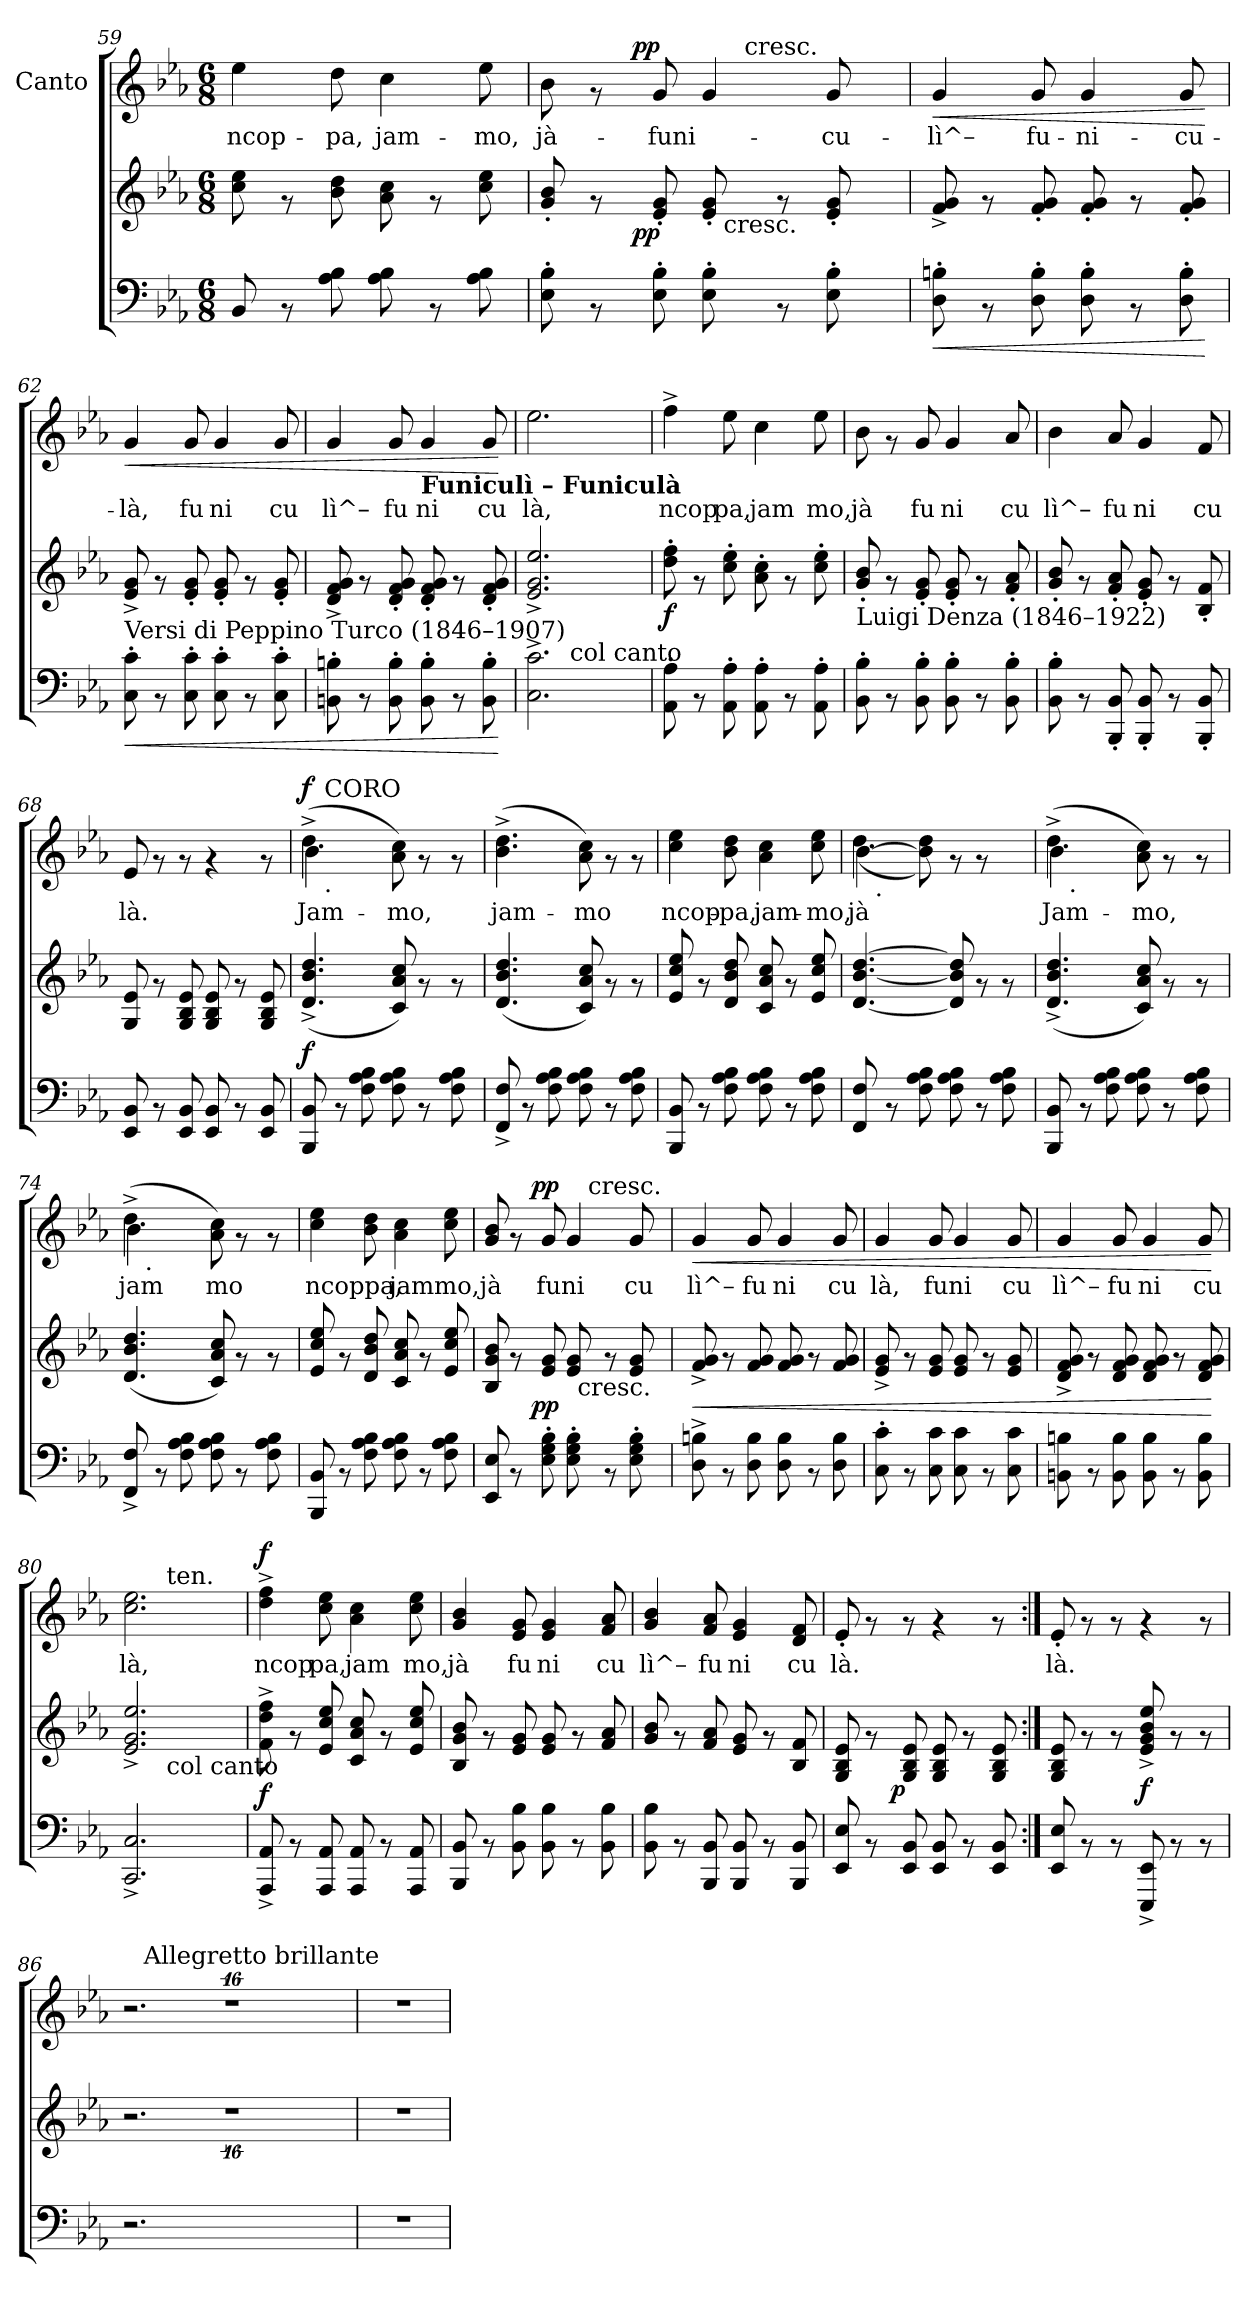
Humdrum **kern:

**kern	**dynam	**kern	**dynam	**kern	**text	**dynam
*part3	*part3	*part2	*part2	*part1	*part1	*part1
*staff3	*staff3	*staff2	*staff2	*staff1	*staff1	*staff1
*	*	*	*	*I"Canto	*	*
*clefF4	*	*clefG2	*	*clefG2	*	*
*k[b-e-a-]	*	*k[b-e-a-]	*	*k[b-e-a-]	*	*
*E-:	*	*E-:	*	*E-:	*	*
*M6/8	*	*M6/8	*	*M6/8	*	*
=59	=59	=59	=59	=59	=59	=59
!	!	!	!	!	!LO:LY:b:rj	!
8BB-/	.	8cc\ 8ee-\	.	4ee-\	ncop-	.
8rAA	.	8rf	.	.	.	.
!	!	!	!	!	!LO:LY:b:rj	!
8A-\ 8B-\	.	8b-\ 8dd\	.	8dd\	-pa,	.
!	!	!	!	!	!LO:LY:b:rj	!
8A-\ 8B-\	.	8a-\ 8cc\	.	4cc\	jam-	.
8rAA	.	8rf	.	.	.	.
!	!	!	!	!	!LO:LY:b:rj	!
8A-\ 8B-\	.	8cc\ 8ee-\	.	8ee-\	-mo,	.
=60	=60	=60	=60	=60	=60	=60
!	!	!	!	!	!LO:LY:b:rj	!
*	*	*^	*	*^	*	*
*	*	*	*^	*	*	*^	*	*
8E-\'> 8B-\'>	.	8g/'< 8b-/'<	8..ryy	4ryy	.	8b-\	8..ryy	4..ryy	jà-	.
8rAA	.	8rf	.	.	.	8rf	.	.	.	.
!	!	!	!	!	!LO:DY:b	!	!	!	!	!LO:DY:a
.	.	.	2ryy	.	pp	.	2ryy	.	.	pp
!	!	!	!	!	!	!	!	!	!LO:LY:b:rj	!
8E-\'> 8B-\'>	.	8e-/'< 8g/'<	.	8ryy	.	8g/	.	.	-funi-	.
8E-\'> 8B-\'>	.	8e-/'< 8g/'<	.	32ryy	.	4g/	.	.	.	.
!	!	!	!	!LO:TX:b:t=cresc.	!	!	!	!	!	!
.	.	.	.	4ryy	.	.	.	.	.	.
!	!	!	!	!	!	!	!	!LO:TX:a:t=cresc.	!	!
.	.	.	.	.	.	.	.	4ryy	.	.
8rAA	.	8rf	.	.	.	.	.	.	.	.
!	!	!	!	!	!	!	!	!	!LO:LY:b:rj	!
8E-\'> 8B-\'>	.	8e-/'< 8g/'<	.	.	.	8g/	.	.	-cu-	.
.	.	.	.	16.ryy	.	.	.	.	.	.
.	.	.	.	.	.	.	.	16ryy	.	.
.	.	.	32ryy	.	.	.	32ryy	.	.	.
=61	=61	=61	=61	=61	=61	=61	=61	=61	=61	=61
!	!LO:HP:b	!	!	!	!	!	!	!	!LO:LY:b:rj	!LO:HP:b
*	*	*v	*v	*v	*	*	*	*	*	*
*	*	*	*	*v	*v	*v	*	*
8D\'> 8Bn\'>	<	8f/^< 8g/^<	.	4g/	-lì^–	<
8rAA	.	8rf	.	.	.	.
!	!	!	!	!	!LO:LY:b:rj	!
8D\'> 8B\'>	.	8f/'< 8g/'<	.	8g/	fu-	.
!	!	!	!	!	!LO:LY:b:rj	!
8D\'> 8B\'>	.	8f/'< 8g/'<	.	4g/	-ni-	.
8rAA	.	8rf	.	.	.	.
!	!	!	!	!	!LO:LY:b:rj	!
8D\'> 8B\'>	.	8f/'< 8g/'<	.	8g/	-cu-	.
.	[	.	.	.	.	[
!!LO:PB:g=z
=62	=62	=62	=62	=62	=62	=62
!	!	!LO:TX:b:t=Versi di Peppino Turco (1846–1907)	!	!	!	!
!	!LO:HP:b	!	!	!	!LO:LY:b:rj	!LO:HP:b
8C\'> 8c\'>	<	8e-/^< 8g/^<	.	4g/	-là,	<
8rAA	.	8rf	.	.	.	.
!	!	!	!	!	!LO:LY:b:rj	!
8C\'> 8c\'>	.	8e-/'< 8g/'<	.	8g/	fu	.
!	!	!	!	!	!LO:LY:b:rj	!
8C\'> 8c\'>	.	8e-/'< 8g/'<	.	4g/	ni	.
8rAA	.	8rf	.	.	.	.
!	!	!	!	!	!LO:LY:b:rj	!
8C\'> 8c\'>	.	8e-/'< 8g/'<	.	8g/	cu	.
=63	=63	=63	=63	=63	=63	=63
!	!	!	!	!	!LO:LY:b:rj	!
8BBn\'> 8Bn\'>	.	8d/^< 8f/^< 8g/^<	.	4g/	lì^–	.
8rAA	.	8rf	.	.	.	.
!	!	!	!	!	!LO:LY:b:rj	!
8BB\'> 8B\'>	.	8d/'< 8f/'< 8g/'<	.	8g/	fu	.
!	!	!	!	!LO:TX:b:B:t=Funiculì – Funiculà	!	!
!	!	!	!	!	!LO:LY:b:rj	!
8BB\'> 8B\'>	.	8d/'< 8f/'< 8g/'<	.	4g/	ni	.
8rAA	.	8rf	.	.	.	.
!	!	!	!	!	!LO:LY:b:rj	!
8BB\'> 8B\'>	.	8d/'< 8f/'< 8g/'<	.	8g/	cu	.
.	[	.	.	.	.	[
=64	=64	=64	=64	=64	=64	=64
!	!	!	!	!	!LO:LY:b:rj	!
*^	*	*	*	*	*	*
2.C\^> 2.c\^>	8..ryy	.	2.e-/^< 2.g/^< 2.ee-/^<	.	2.ee-\	là,	.
!	!LO:TX:a:t=col canto	!	!	!	!	!	!
.	2ryy	.	.	.	.	.	.
.	32ryy	.	.	.	.	.	.
=65	=65	=65	=65	=65	=65	=65	=65
!	!	!	!	!LO:DY:b	!	!LO:LY:b:rj	!
*v	*v	*	*	*	*	*	*
8AA-\'> 8A-\'>	.	8dd\'> 8ff\'>	f	4ff^>\	ncop	.
8rAA	.	8rf	.	.	.	.
!	!	!	!	!	!LO:LY:b:rj	!
8AA-\'> 8A-\'>	.	8cc\'> 8ee-\'>	.	8ee-\	pa,	.
!	!	!	!	!	!LO:LY:b:rj	!
8AA-\'> 8A-\'>	.	8a-\'> 8cc\'>	.	4cc\	jam	.
8rAA	.	8rf	.	.	.	.
!	!	!	!	!	!LO:LY:b:rj	!
8AA-\'> 8A-\'>	.	8cc\'> 8ee-\'>	.	8ee-\	mo,	.
=66	=66	=66	=66	=66	=66	=66
!	!	!LO:TX:b:t=Luigi Denza (1846–1922)	!	!	!	!
!	!	!	!	!	!LO:LY:b:rj	!
8BB-\'> 8B-\'>	.	8g/'< 8b-/'<	.	8b-\	jà	.
8rAA	.	8rf	.	8rf	.	.
!	!	!	!	!	!LO:LY:b:rj	!
8BB-\'> 8B-\'>	.	8e-/'< 8g/'<	.	8g/	fu	.
!	!	!	!	!	!LO:LY:b:rj	!
8BB-\'> 8B-\'>	.	8e-/'< 8g/'<	.	4g/	ni	.
8rAA	.	8rf	.	.	.	.
!	!	!	!	!	!LO:LY:b:rj	!
8BB-\'> 8B-\'>	.	8f/'< 8a-/'<	.	8a-/	cu	.
=67	=67	=67	=67	=67	=67	=67
!	!	!	!	!	!LO:LY:b:rj	!
8BB-\'> 8B-\'>	.	8g/'< 8b-/'<	.	4b-\	lì^–	.
8rAA	.	8rf	.	.	.	.
!	!	!	!	!	!LO:LY:b:rj	!
8BBB-/'< 8BB-/'<	.	8f/'< 8a-/'<	.	8a-/	fu	.
!	!	!	!	!	!LO:LY:b:rj	!
8BBB-/'< 8BB-/'<	.	8e-/'< 8g/'<	.	4g/	ni	.
8rAA	.	8rf	.	.	.	.
!	!	!	!	!	!LO:LY:b:rj	!
8BBB-/'< 8BB-/'<	.	8B-/'< 8f/'<	.	8f/	cu	.
!!LO:LB:g=z
=68	=68	=68	=68	=68	=68	=68
!	!	!	!	!	!LO:LY:b:rj	!
8EE-/ 8BB-/	.	8G/ 8e-/	.	8e-/	là.	.
8rAA	.	8rf	.	8rf	.	.
8EE-/ 8BB-/	.	8G/ 8B-/ 8e-/	.	8rf	.	.
8EE-/ 8BB-/	.	8G/ 8B-/ 8e-/	.	4rf	.	.
8rAA	.	8rf	.	.	.	.
8EE-/ 8BB-/	.	8G/ 8B-/ 8e-/	.	8rf	.	.
=69	=69	=69	=69	=69	=69	=69
*	*	*	*	*^	*	*
!	!LO:DY:a	!	!	!	!	!LO:LY:b:rj	!LO:DY:a
*	*	*	*	*	*^	*	*
8BBB-/ 8BB-/	f	(<4.d/^< 4.b-/^< 4.dd/^<	.	(>4.dd^<\	4b-\	16.ryy	Jam-	f
!	!	!	!	!	!	!LO:TX:a:t=CORO	!	!
!	!	!	!	!	!	!LO:TX:b:t=.	!	!
.	.	.	.	.	.	2ryy	.	.
8rAA	.	.	.	.	.	.	.	.
8F\ 8A-\ 8B-\	.	.	.	.	2ryy	.	.	.
!	!	!	!	!	!	!	!LO:LY:b:rj	!
8F\ 8A-\ 8B-\	.	8c/ 8a-/ 8cc/)	.	8a-\ 8cc\)	.	.	mo,	.
8rAA	.	8rf	.	8rf	.	.	.	.
.	.	.	.	.	.	8ryy	.	.
8F\ 8A-\ 8B-\	.	8rf	.	8rf	.	.	.	.
.	.	.	.	.	.	32ryy	.	.
=70	=70	=70	=70	=70	=70	=70	=70	=70
!	!	!	!	!	!	!	!LO:LY:b:rj	!
*	*	*	*	*v	*v	*v	*	*
8FF/^< 8F/^<	.	(<4.d/ 4.b-/ 4.dd/	.	(>4.b-\^> 4.dd\^>	-jam-	.
8rAA	.	.	.	.	.	.
8F\ 8A-\ 8B-\	.	.	.	.	.	.
!	!	!	!	!	!LO:LY:b:rj	!
8F\ 8A-\ 8B-\	.	8c/ 8a-/ 8cc/)	.	8a-\ 8cc\)	-mo	.
8rAA	.	8rf	.	8rf	.	.
8F\ 8A-\ 8B-\	.	8rf	.	8rf	.	.
=71	=71	=71	=71	=71	=71	=71
!	!	!	!	!	!LO:LY:b:rj	!
8BBB-/ 8BB-/	.	8e-/ 8cc/ 8ee-/	.	4cc\ 4ee-\	ncop-	.
8rAA	.	8rf	.	.	.	.
!	!	!	!	!	!LO:LY:b:rj	!
8F\ 8A-\ 8B-\	.	8d/ 8b-/ 8dd/	.	8b-\ 8dd\	-pa,	.
!	!	!	!	!	!LO:LY:b:rj	!
8F\ 8A-\ 8B-\	.	8c/ 8a-/ 8cc/	.	4a-\ 4cc\	jam-	.
8rAA	.	8rf	.	.	.	.
!	!	!	!	!	!LO:LY:b:rj	!
8F\ 8A-\ 8B-\	.	8e-/ 8cc/ 8ee-/	.	8cc\ 8ee-\	-mo,	.
=72	=72	=72	=72	=72	=72	=72
*	*	*	*	*^	*	*
*	*	*	*	*	*^	*	*
!	!	!	!	!	!	!	!LO:LY:b:rj	!
8FF/ 8F/	.	[<4.d/ [<4.b-/ [>4.dd/	.	16.ryy	(>4.dd\	[<4b-\	jà	.
!	!	!	!	!LO:TX:b:t=.	!	!	!	!
.	.	.	.	8ryy	.	.	.	.
8rAA	.	.	.	.	.	.	.	.
.	.	.	.	2ryy	.	.	.	.
8F\ 8A-\ 8B-\	.	.	.	.	.	8b-\] 8dd\)	.	.
8F\ 8A-\ 8B-\	.	8d/] 8b-/] 8dd/]	.	.	8ryy	8rf	.	.
8rAA	.	8rf	.	.	4ryy	8rf	.	.
8F\ 8A-\ 8B-\	.	8rf	.	.	.	8ryy	.	.
.	.	.	.	32ryy	.	.	.	.
=73	=73	=73	=73	=73	=73	=73	=73	=73
!	!	!	!	!	!	!	!LO:LY:b:rj	!
8BBB-/ 8BB-/	.	(<4.d/^< 4.b-/^< 4.dd/^<	.	(>4.dd^<\	4b-\	16.ryy	Jam-	.
!	!	!	!	!	!	!LO:TX:b:t=.	!	!
.	.	.	.	.	.	2ryy	.	.
8rAA	.	.	.	.	.	.	.	.
8F\ 8A-\ 8B-\	.	.	.	.	2ryy	.	.	.
!	!	!	!	!	!	!	!LO:LY:b:rj	!
8F\ 8A-\ 8B-\	.	8c/ 8a-/ 8cc/)	.	8a-\ 8cc\)	.	.	mo,	.
8rAA	.	8rf	.	8rf	.	.	.	.
.	.	.	.	.	.	8ryy	.	.
8F\ 8A-\ 8B-\	.	8rf	.	8rf	.	.	.	.
.	.	.	.	.	.	32ryy	.	.
!!LO:LB:g=z	!!	!!
=74	=74	=74	=74	=74	=74	=74	=74	=74
!	!	!	!	!	!	!	!LO:LY:b:rj	!
8FF/^< 8F/^<	.	(<4.d/ 4.b-/ 4.dd/	.	(>4.dd^<\	4b-\	16.ryy	jam	.
!	!	!	!	!	!	!LO:TX:b:t=.	!	!
.	.	.	.	.	.	2ryy	.	.
8rAA	.	.	.	.	.	.	.	.
8F\ 8A-\ 8B-\	.	.	.	.	2ryy	.	.	.
!	!	!	!	!	!	!	!LO:LY:b:rj	!
8F\ 8A-\ 8B-\	.	8c/ 8a-/ 8cc/)	.	8a-\ 8cc\)	.	.	-mo	.
8rAA	.	8rf	.	8rf	.	.	.	.
.	.	.	.	.	.	8ryy	.	.
8F\ 8A-\ 8B-\	.	8rf	.	8rf	.	.	.	.
.	.	.	.	.	.	32ryy	.	.
=75	=75	=75	=75	=75	=75	=75	=75	=75
!	!	!	!	!	!	!	!LO:LY:b:rj	!
*	*	*	*	*v	*v	*v	*	*
8BBB-/ 8BB-/	.	8e-/ 8cc/ 8ee-/	.	4cc\ 4ee-\	ncoppa,	.
8rAA	.	8rf	.	.	.	.
8F\ 8A-\ 8B-\	.	8d/ 8b-/ 8dd/	.	8b-\ 8dd\	.	.
!	!	!	!	!	!LO:LY:b:rj	!
8F\ 8A-\ 8B-\	.	8c/ 8a-/ 8cc/	.	4a-\ 4cc\	jammo,	.
8rAA	.	8rf	.	.	.	.
8F\ 8A-\ 8B-\	.	8e-/ 8cc/ 8ee-/	.	8cc\ 8ee-\	.	.
=76	=76	=76	=76	=76	=76	=76
!	!	!	!	!	!LO:LY:b:rj	!
*	*	*^	*	*^	*	*
*	*	*	*^	*	*	*^	*	*
8EE-/ 8E-/	.	8B-/ 8g/ 8b-/	8..ryy	4ryy	.	8g/ 8b-/	8..ryy	4..ryy	jà	.
8rAA	.	8rf	.	.	.	8rf	.	.	.	.
!	!	!	!	!	!LO:DY:b	!	!	!	!	!LO:DY:a
.	.	.	2ryy	.	pp	.	2ryy	.	.	pp
!	!	!	!	!	!	!	!	!	!LO:LY:b:rj	!
8E-\'> 8G\'> 8B-\'>	.	8e-/ 8g/	.	8ryy	.	8g/	.	.	funi	.
8E-\'> 8G\'> 8B-\'>	.	8e-/ 8g/	.	32ryy	.	4g/	.	.	.	.
!	!	!	!	!LO:TX:b:t=cresc.	!	!	!	!	!	!
.	.	.	.	4ryy	.	.	.	.	.	.
!	!	!	!	!	!	!	!	!LO:TX:a:t=cresc.	!	!
.	.	.	.	.	.	.	.	4ryy	.	.
8rAA	.	8rf	.	.	.	.	.	.	.	.
!	!	!	!	!	!	!	!	!	!LO:LY:b:rj	!
8E-\'> 8G\'> 8B-\'>	.	8e-/ 8g/	.	.	.	8g/	.	.	cu	.
.	.	.	.	16.ryy	.	.	.	.	.	.
.	.	.	.	.	.	.	.	16ryy	.	.
.	.	.	32ryy	.	.	.	32ryy	.	.	.
=77	=77	=77	=77	=77	=77	=77	=77	=77	=77	=77
!	!	!	!	!	!LO:HP:b	!	!	!	!LO:LY:b:rj	!LO:HP:b
*	*	*v	*v	*v	*	*	*	*	*	*
*	*	*	*	*v	*v	*v	*	*
8D\^> 8Bn\^>	.	8f/^< 8g/^<	<	4g/	lì^–	<
8rAA	.	8rf	.	.	.	.
!	!	!	!	!	!LO:LY:b:rj	!
8D\ 8B\	.	8f/ 8g/	.	8g/	fu	.
!	!	!	!	!	!LO:LY:b:rj	!
8D\ 8B\	.	8f/ 8g/	.	4g/	ni	.
8rAA	.	8rf	.	.	.	.
!	!	!	!	!	!LO:LY:b:rj	!
8D\ 8B\	.	8f/ 8g/	.	8g/	cu	.
=78	=78	=78	=78	=78	=78	=78
!	!	!	!	!	!LO:LY:b:rj	!
8C\'> 8c\'>	.	8e-/^< 8g/^<	.	4g/	là,	.
8rAA	.	8rf	.	.	.	.
!	!	!	!	!	!LO:LY:b:rj	!
8C\ 8c\	.	8e-/ 8g/	.	8g/	funi	.
8C\ 8c\	.	8e-/ 8g/	.	4g/	.	.
8rAA	.	8rf	.	.	.	.
!	!	!	!	!	!LO:LY:b:rj	!
8C\ 8c\	.	8e-/ 8g/	.	8g/	cu	.
=79	=79	=79	=79	=79	=79	=79
!	!	!	!	!	!LO:LY:b:rj	!
8BBn\ 8Bn\	.	8d/^< 8f/^< 8g/^<	.	4g/	lì^–	.
8rAA	.	8rf	.	.	.	.
!	!	!	!	!	!LO:LY:b:rj	!
8BB\ 8B\	.	8d/ 8f/ 8g/	.	8g/	fu	.
!	!	!	!	!	!LO:LY:b:rj	!
8BB\ 8B\	.	8d/ 8f/ 8g/	.	4g/	ni	.
8rAA	.	8rf	.	.	.	.
!	!	!	!	!	!LO:LY:b:rj	!
8BB\ 8B\	.	8d/ 8f/ 8g/	.	8g/	cu	.
.	.	.	[	.	.	[
!!LO:LB:g=z
=80	=80	=80	=80	=80	=80	=80
!	!	!	!	!	!LO:LY:b:rj	!
*^	*	*	*	*^	*	*
2.CC/^< 2.C/^<	8..ryy	.	2.e-/^< 2.g/^< 2.ee-/^<	.	2.cc\ 2.ee-\	8..ryy	là,	.
!	!	!	!	!	!	!LO:TX:a:t=ten.	!	!
!	!LO:TX:a:t=col canto	!	!	!	!	!	!	!
.	2ryy	.	.	.	.	2ryy	.	.
.	32ryy	.	.	.	.	32ryy	.	.
=81	=81	=81	=81	=81	=81	=81	=81	=81
!	!	!LO:DY:a	!	!	!	!	!LO:LY:b:rj	!LO:DY:a
*v	*v	*	*	*	*v	*v	*	*
8AAA-/^< 8AA-/^<	f	8f\^> 8dd\^> 8ff\^>	.	4dd\^> 4ff\^>	ncop	f
8rAA	.	8rf	.	.	.	.
!	!	!	!	!	!LO:LY:b:rj	!
8AAA-/ 8AA-/	.	8e-/ 8cc/ 8ee-/	.	8cc\ 8ee-\	pa,	.
!	!	!	!	!	!LO:LY:b:rj	!
8AAA-/ 8AA-/	.	8c/ 8a-/ 8cc/	.	4a-\ 4cc\	jam	.
8rAA	.	8rf	.	.	.	.
!	!	!	!	!	!LO:LY:b:rj	!
8AAA-/ 8AA-/	.	8e-/ 8cc/ 8ee-/	.	8cc\ 8ee-\	mo,	.
=82	=82	=82	=82	=82	=82	=82
!	!	!	!	!	!LO:LY:b:rj	!
8BBB-/ 8BB-/	.	8B-/ 8g/ 8b-/	.	4g/ 4b-/	jà	.
8rAA	.	8rf	.	.	.	.
!	!	!	!	!	!LO:LY:b:rj	!
8BB-\ 8B-\	.	8e-/ 8g/	.	8e-/ 8g/	fu	.
!	!	!	!	!	!LO:LY:b:rj	!
8BB-\ 8B-\	.	8e-/ 8g/	.	4e-/ 4g/	ni	.
8rAA	.	8rf	.	.	.	.
!	!	!	!	!	!LO:LY:b:rj	!
8BB-\ 8B-\	.	8f/ 8a-/	.	8f/ 8a-/	cu	.
=83	=83	=83	=83	=83	=83	=83
!	!	!	!	!	!LO:LY:b:rj	!
8BB-\ 8B-\	.	8g/ 8b-/	.	4g/ 4b-/	lì^–	.
8rAA	.	8rf	.	.	.	.
!	!	!	!	!	!LO:LY:b:rj	!
8BBB-/ 8BB-/	.	8f/ 8a-/	.	8f/ 8a-/	fu	.
!	!	!	!	!	!LO:LY:b:rj	!
8BBB-/ 8BB-/	.	8e-/ 8g/	.	4e-/ 4g/	ni	.
8rAA	.	8rf	.	.	.	.
!	!	!	!	!	!LO:LY:b:rj	!
8BBB-/ 8BB-/	.	8B-/ 8f/	.	8d/ 8f/	cu	.
=84	=84	=84	=84	=84	=84	=84
!	!	!	!	!	!LO:LY:b:rj	!
*	*	*^	*	*	*	*
8EE-/ 8E-/	.	8G/ 8B-/ 8e-/	8..ryy	.	8e-'</	là.	.
8rAA	.	8rf	.	.	8rf	.	.
!	!	!	!	!LO:DY:b	!	!	!
.	.	.	2ryy	p	.	.	.
8EE-/ 8BB-/	.	8G/ 8B-/ 8e-/	.	.	8rf	.	.
8EE-/ 8BB-/	.	8G/ 8B-/ 8e-/	.	.	4rf	.	.
8rAA	.	8rf	.	.	.	.	.
8EE-/ 8BB-/	.	8G/ 8B-/ 8e-/	.	.	8rf	.	.
.	.	.	32ryy	.	.	.	.
=85:|!	=85:|!	=85:|!	=85:|!	=85:|!	=85:|!	=85:|!	=85:|!
!	!	!	!	!	!	!LO:LY:b:rj	!
*	*	*v	*v	*	*	*	*
8EE-/ 8E-/	.	8G/ 8B-/ 8e-/	.	8e-'</	là.	.
8rAA	.	8rf	.	8rf	.	.
8rAA	.	8rf	.	8rf	.	.
!	!	!	!LO:DY:b	!	!	!
8EEE-/^< 8EE-/^<	.	8e-/^< 8g/^< 8b-/^< 8ee-/^<	f	4rf	.	.
8rAA	.	8rf	.	.	.	.
8rAA	.	8rf	.	8rf	.	.
!!LO:PB:g=z
=86!	=86!	=86!	=86!	=86!	=86!	=86!
*	*	*	*	*^	*	*
2.r	.	2.r	.	2.r	16ryy	.	.
!	!	!	!	!	!LO:TX:a:t=Allegretto brillante	!	!
.	.	.	.	.	1.ryy	.	.
2ryy	.	16%13r	.	16%13r	.	.	.
4ryy	.	.	.	.	.	.	.
16ryy	.	.	.	.	.	.	.
*	*	*	*	*v	*v	*	*
=87	=87	=87	=87	=87	=87	=87
2.r	.	2.r	.	2.r	.	.
=	=	=	=	=	=	=
*-	*-	*-	*-	*-	*-	*-
